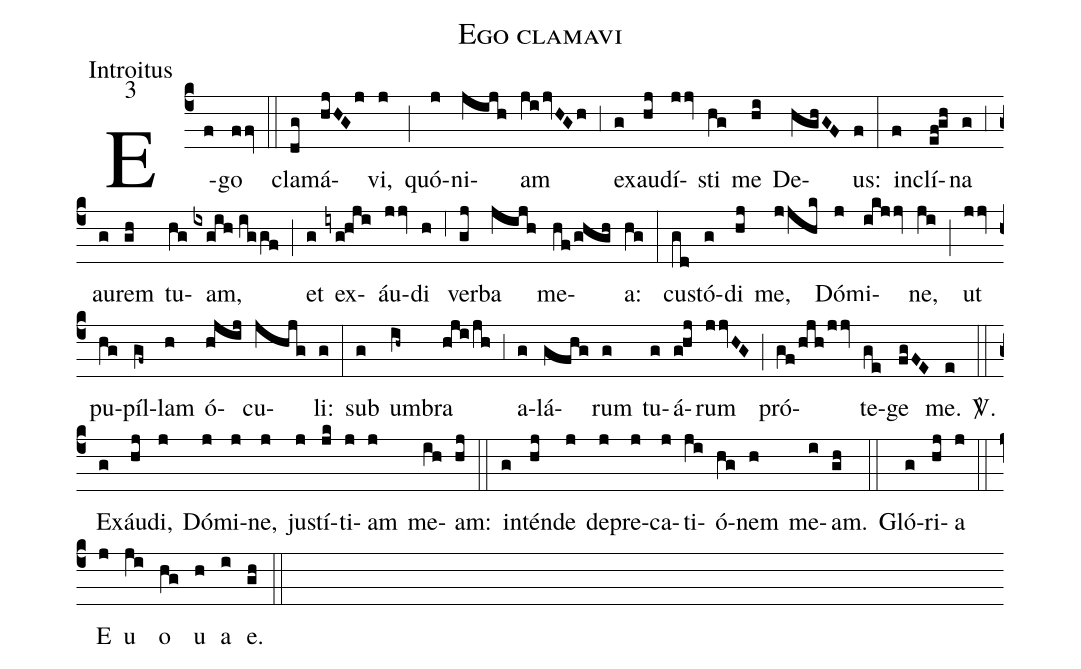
name:Ego clamavi;
office-part:Introitus;
mode:3;
%%
(c4) E(f)go(ffv) (::) cla(dg)má(hjHGj)vi,(j) (;) quó(j)ni(jijh)am(ji/jvHGh) (;3) ex(g)au(hj)dí(jjv)sti(hg) me(hi) De(hghGF)us:(f) (:) in(f)clí(ef!gh)na(g) (;3) au(g)rem(gh) tu(hg)am,(ixgih//iggf) (;) et(g) ex(iyg!hji)áu(jjv)di(h) (;6) ver(gj)ba(jijh) me(hf/ghgh)a:(hg) (:) cu(gd)stó(g)di(hj) me,(jjhk) Dó(j)mi(ikjjv)ne,(ji) (;) ut(jjv) pu(hg)píl(gf~)lam(h) ó(hjij)cu(jhjg)li:(g) (:) sub(g) um(ih~)bra(hji/jh) (;3) a(g)lá(gfhg)rum(g) tu(g)á(g!hj)rum(jjvHG) (;) pró(gf/hjh/jjv)te(ge)ge(fgFE) me.(e) <sp>V/</sp>.(::) Ex(g)áu(hj)di,(j) Dó(j)mi(j)ne,(j) ju(j)stí(jk)ti(j)am(j) me(ih)am:(hj) (::) in(g)tén(hj)de(j) de(j)pre(j)ca(j)ti(ji)ó(hg)nem(h) me(i)am.(gh) (::) Gló(g)ri(hj)a(j) (::) E(j) u(ji) o(hg) u(h) a(i) e.(gh) (::)
